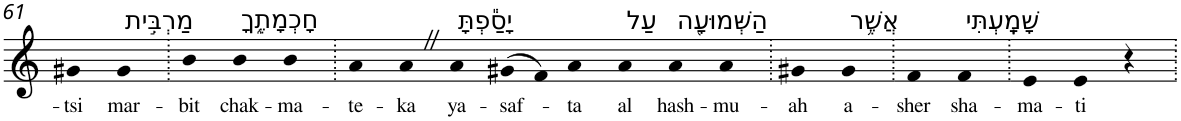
**kern	**text
*part1	*part1
*staff1	*staff1
*I"Piano	*
*I'Pno	*
!!LO:PB:g=z
*clefG2	*
*k[]	*
=61	=61
!	!LO:LY:b
4g#X	-tsi
!LO:TX:a:t=מַרְבִּ֣ית	!
!	!LO:LY:b
4g#	mar-
=62.	=62.
!	!LO:LY:b
4b	-bit
!LO:TX:a:t=חָכְמָתֶ֑ךָ	!
!	!LO:LY:b
4b	chak-
!	!LO:LY:b
4b	-ma-
=63.	=63.
!	!LO:LY:b
4a	-te-
!	!LO:LY:b
4aZ	-ka
!LO:TX:a:t=יָסַ֕פְתָּ	!
!	!LO:LY:b
4a	ya-
!	!LO:LY:b
(>8g#X	-saf-
8f)	.
!	!LO:LY:b
4a	-ta
!LO:TX:a:t=עַל	!
!	!LO:LY:b
4a	al
!LO:TX:a:t=הַשְּׁמוּעָ֖ה	!
!	!LO:LY:b
4a	hash-
!	!LO:LY:b
4a	-mu-
=64.	=64.
!	!LO:LY:b
4g#X	-ah
!LO:TX:a:t=אֲשֶׁ֥ר	!
!	!LO:LY:b
4g#	a-
=65.	=65.
!	!LO:LY:b
4f	-sher
!LO:TX:a:t=שָׁמָֽעְתִּי	!
!	!LO:LY:b
4f	sha-
=66.	=66.
!	!LO:LY:b
4e	-ma-
!	!LO:LY:b
4e	-ti
4r	.
=.	=.
*-	*-
